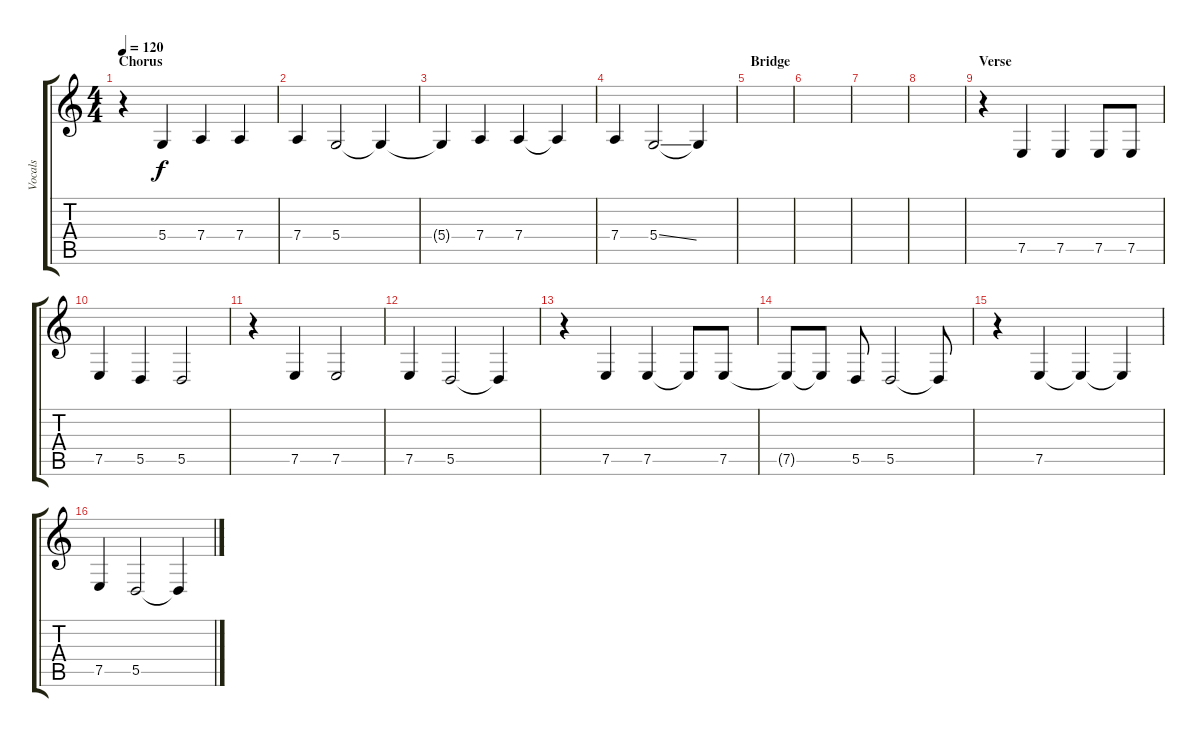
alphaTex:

\track ("Vocals" "Vocals") {instrument altosax}
\staff {score tabs}
\tuning (E4 B3 G3 D3 A2 E2) {hide}
\ts (4 4)
\section ("" "Chorus")
\tempo 120
\clef g2
\ks c
r.4{dy f} 5.4.4 7.4.4 7.4.4 |
7.4.4 5.4.2 5.4{t}.4 |
5.4{t}.4 7.4.4 7.4.4 7.4{t}.4 |
7.4.4 5.4{ss}.2 5.4{t}.4 |
\section ("" "Bridge")
|
|
|
|
\section ("" "Verse")
r.4 7.5.4 7.5.4 7.5.8 7.5.8 |
7.5.4 5.5.4 5.5.2 |
r.4 7.5.4 7.5.2 |
7.5.4 5.5.2 5.5{t}.4 |
r.4 7.5.4 7.5.4 7.5{t}.8 7.5.8 |
7.5{t}.8 7.5{t}.8 5.5.8 5.5.2 5.5{t}.8 |
r.4 7.5.4 7.5{t}.4 7.5{t}.4 |
7.5.4 5.5.2 5.5{t}.4
